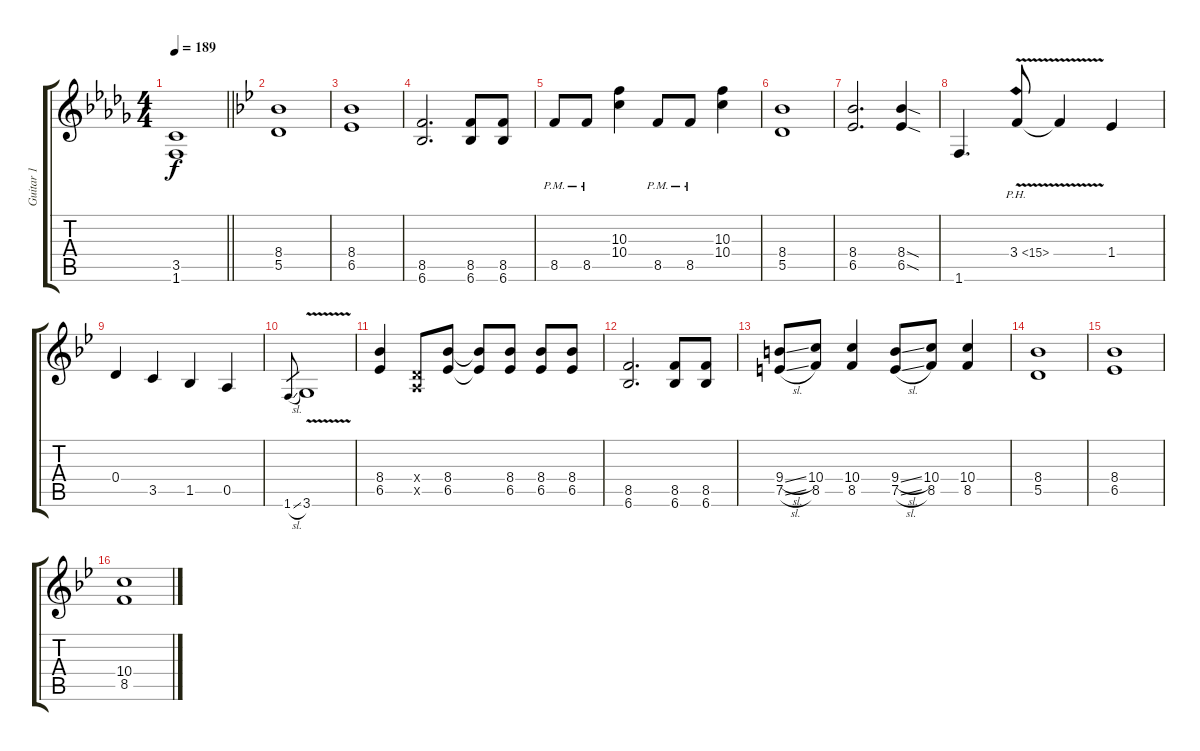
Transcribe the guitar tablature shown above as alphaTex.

\track ("Guitar 1" "Guitar 1") {instrument overdrivenguitar}
\staff {score tabs}
\tuning (E4 B3 G3 D3 A2 E2) {hide}
\ts (4 4)
\tempo 189
\clef g2
\barLineRight lightlight
\ks db
(3.5{t} 1.6{t}).1{dy f} |
\ks bb
(8.4 5.5).1 |
(8.4 6.5).1 |
(8.5 6.6).2{d} (8.5 6.6).8 (8.5 6.6).8 |
8.5{pm}.8 8.5{pm}.8 (10.3 10.4).4 8.5{pm}.8 8.5{pm}.8 (10.3 10.4).4 |
(8.4 5.5).1 |
(8.4 6.5).2{d} (8.4{sod} 6.5{sod}).4 |
1.6.4{d} 3.4{ph 12 v}.8 3.4{t}.4 1.4.4 |
0.4.4 3.5.4 1.5.4 0.5.4 |
1.6{sl}.8{gr} 3.6{v}.1 |
(8.4 6.5).4 (0.4{x} 0.5{x}).8 (8.4 6.5).8 (8.4{t} 6.5{t}).8 (8.4 6.5).8 (8.4 6.5).8 (8.4 6.5).8 |
(8.5 6.6).2{d} (8.5 6.6).8 (8.5 6.6).8 |
(9.4{sl} 7.5{sl}).8 (10.4 8.5).8 (10.4 8.5).4 (9.4{sl} 7.5{sl}).8 (10.4 8.5).8 (10.4 8.5).4 |
(8.4 5.5).1 |
(8.4 6.5).1 |
(10.4 8.5).1
